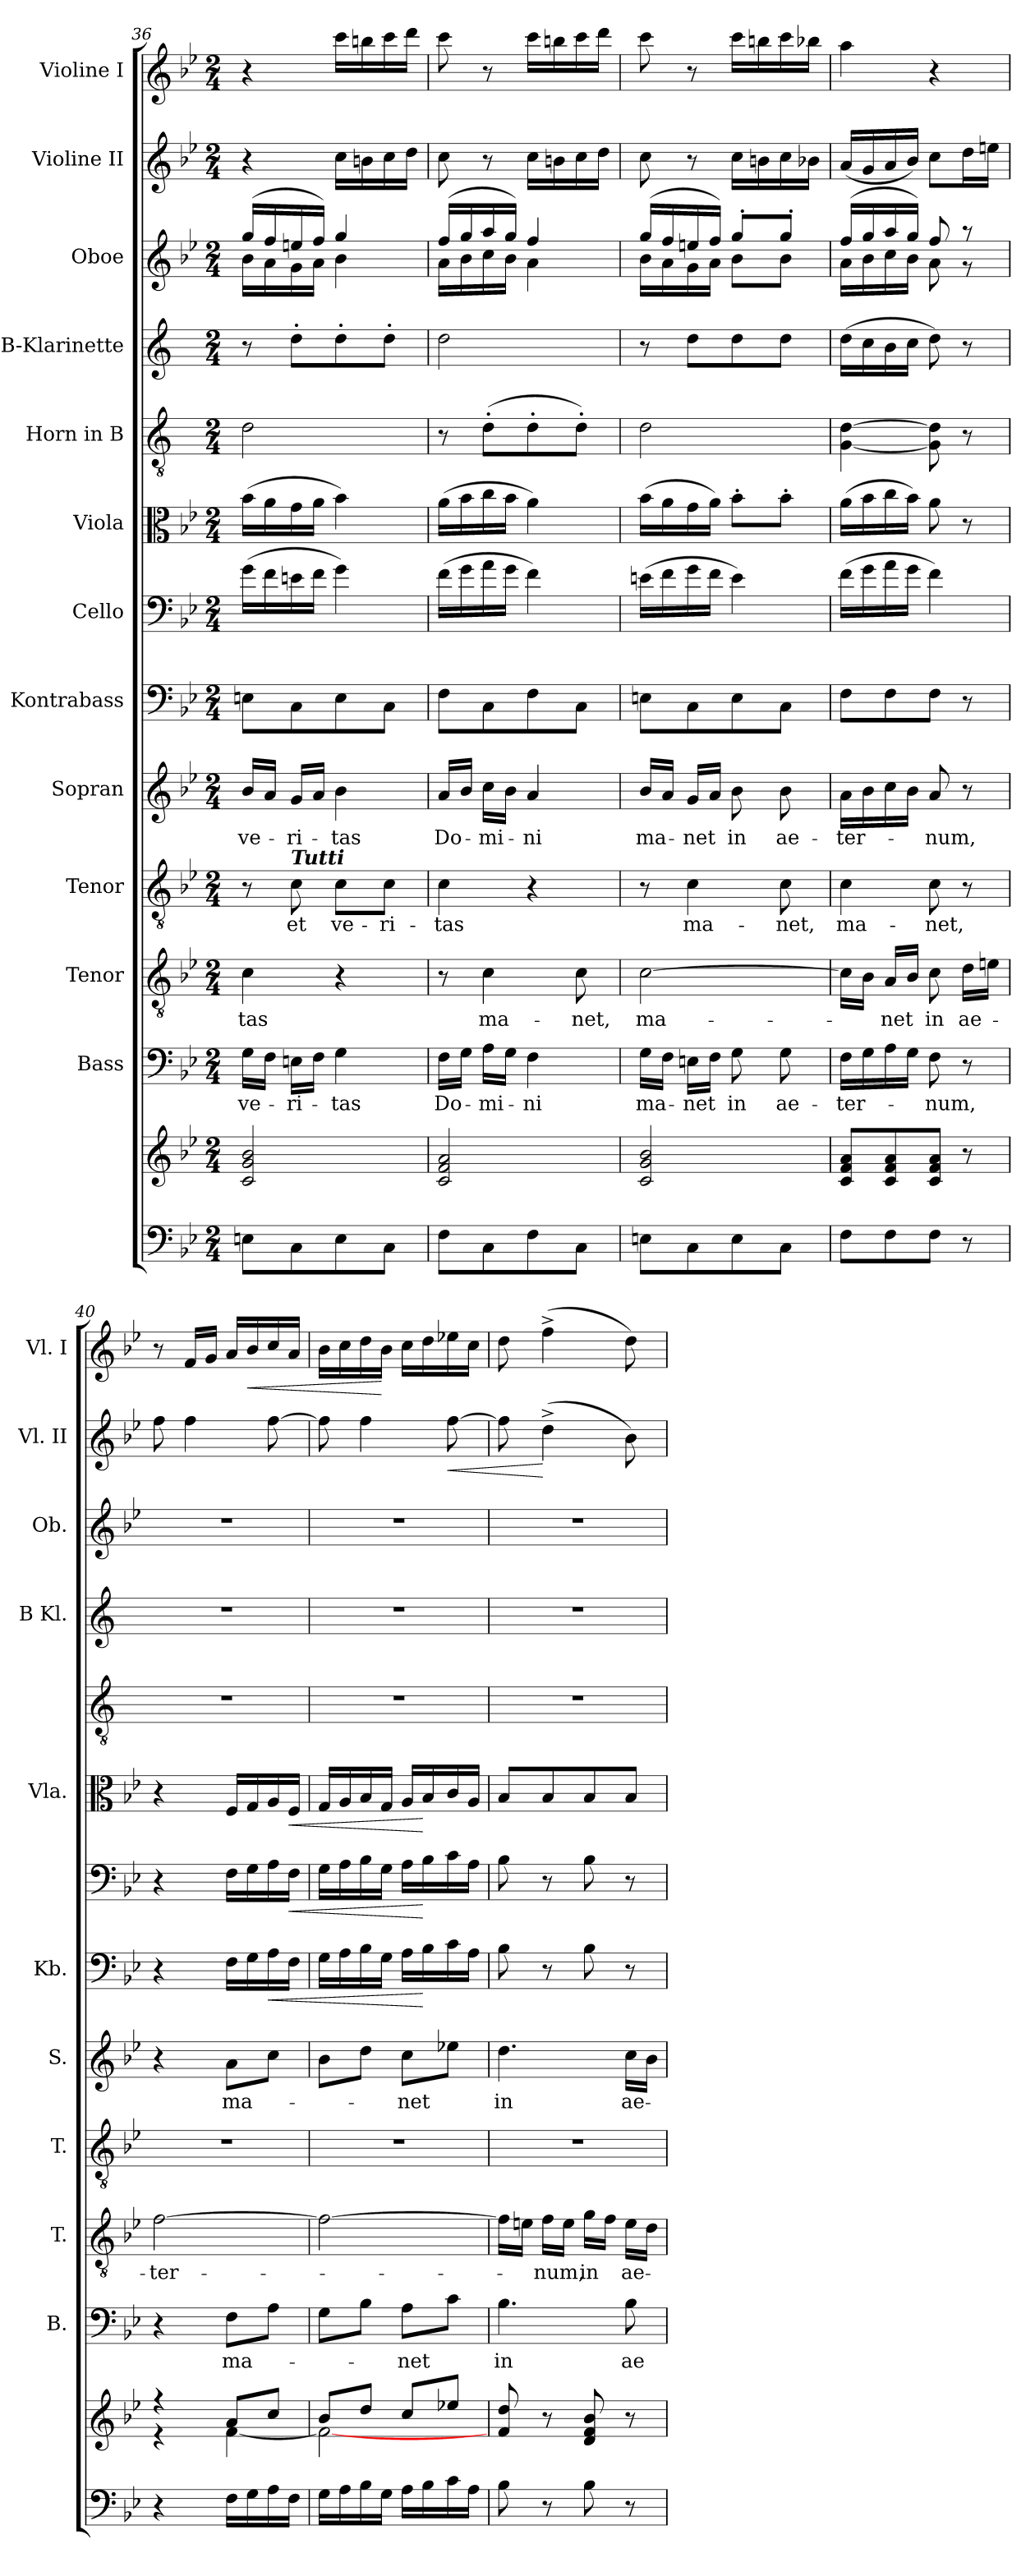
**kern	**kern	**kern	**text	**kern	**text	**kern	**text	**kern	**text	**kern	**dynam	**kern	**dynam	**kern	**dynam	**kern	**kern	**kern	**kern	**dynam	**kern	**dynam
*part13	*part13	*part12	*part12	*part11	*part11	*part10	*part10	*part9	*part9	*part8	*part8	*part7	*part7	*part6	*part6	*part5	*part4	*part3	*part2	*part2	*part1	*part1
*staff14	*staff13	*staff12	*staff12	*staff11	*staff11	*staff10	*staff10	*staff9	*staff9	*staff8	*staff8	*staff7	*staff7	*staff6	*staff6	*staff5	*staff4	*staff3	*staff2	*staff2	*staff1	*staff1
*	*	*I"Bass	*	*I"Tenor	*	*I"Tenor	*	*I"Sopran	*	*I"Kontrabass	*	*I"Cello	*	*I"Viola	*	*I"Horn in B	*I"B-Klarinette	*I"Oboe	*I"Violine II	*	*I"Violine I	*
*	*	*I'B.	*	*I'T.	*	*I'T.	*	*I'S.	*	*I'Kb.	*	*	*	*I'Vla.	*	*	*I'B Kl.	*I'Ob.	*I'Vl. II	*	*I'Vl. I	*
!!LO:PB:g=z
*clefF4	*clefG2	*clefF4	*	*clefGv2	*	*clefGv2	*	*clefG2	*	*clefF4	*	*clefF4	*	*clefC3	*	*clefGv2	*clefG2	*clefG2	*clefG2	*	*clefG2	*
*	*	*	*	*	*	*	*	*	*	*ITrd7c12	*	*	*	*	*	*ITrd1c2	*ITrd1c2	*	*	*	*	*
*k[b-e-]	*k[b-e-]	*k[b-e-]	*	*k[b-e-]	*	*k[b-e-]	*	*k[b-e-]	*	*k[b-e-]	*	*k[b-e-]	*	*k[b-e-]	*	*k[b-e-]	*k[b-e-]	*k[b-e-]	*k[b-e-]	*	*k[b-e-]	*
*B-:	*B-:	*B-:	*	*B-:	*	*B-:	*	*B-:	*	*B-:	*	*B-:	*	*B-:	*	*B-:	*B-:	*B-:	*B-:	*	*B-:	*
*M2/4	*M2/4	*M2/4	*	*M2/4	*	*M2/4	*	*M2/4	*	*M2/4	*	*M2/4	*	*M2/4	*	*M2/4	*M2/4	*M2/4	*M2/4	*	*M2/4	*
=36	=36	=36	=36	=36	=36	=36	=36	=36	=36	=36	=36	=36	=36	=36	=36	=36	=36	=36	=36	=36	=36	=36
!	!	!	!LO:LY:b	!	!LO:LY:b	!	!	!	!LO:LY:b	!	!	!	!	!	!	!	!	!	!	!	!	!
*	*	*	*	*	*	*	*	*	*	*	*	*	*	*	*	*	*	*^	*	*	*	*
8En\L	2c/ 2g/ 2b-/	16G\LL	ve-	4c\	-tas	8r	.	16b-/LL	ve-	8EEn\L	.	(>16g\LL	.	(>16b-\LL	.	2c\	8r	(>16gg/LL	16b-\LL	4r	.	4r	.
.	.	16F\JJ	.	.	.	.	.	16a/JJ	.	.	.	16f\	.	16a\	.	.	.	16ff/	16a\	.	.	.	.
!	!	!	!	!	!	!LO:TX:a:Bi:t=Tutti	!	!	!	!	!	!	!	!	!	!	!	!	!	!	!	!	!
!	!	!	!LO:LY:b	!	!	!	!LO:LY:b	!	!LO:LY:b	!	!	!	!	!	!	!	!	!	!	!	!	!	!
8C\	.	16En\LL	-ri-	.	.	8c\	et	16g/LL	-ri-	8CC\	.	16en\	.	16g\	.	.	8cc'>\L	16een/	16g\	.	.	.	.
.	.	16F\JJ	.	.	.	.	.	16a/JJ	.	.	.	16f\JJ	.	16a\JJ	.	.	.	16ff/JJ)	16a\JJ	.	.	.	.
!	!	!	!LO:LY:b	!	!	!	!LO:LY:b	!	!LO:LY:b	!	!	!	!	!	!	!	!	!	!	!	!	!	!
8E\	.	4G\	-tas	4r	.	8c\L	ve-	4b-\	-tas	8EE\	.	4g\)	.	4b-\)	.	.	8cc'>\	4gg/	4b-\	16cc\LL	.	16ccc\LL	.
.	.	.	.	.	.	.	.	.	.	.	.	.	.	.	.	.	.	.	.	16bn\	.	16bbn\	.
!	!	!	!	!	!	!	!LO:LY:b	!	!	!	!	!	!	!	!	!	!	!	!	!	!	!	!
8C\J	.	.	.	.	.	8c\J	-ri-	.	.	8CC\J	.	.	.	.	.	.	8cc'>\J	.	.	16cc\	.	16ccc\	.
.	.	.	.	.	.	.	.	.	.	.	.	.	.	.	.	.	.	.	.	16dd\JJ	.	16ddd\JJ	.
=37	=37	=37	=37	=37	=37	=37	=37	=37	=37	=37	=37	=37	=37	=37	=37	=37	=37	=37	=37	=37	=37	=37	=37
!	!	!	!LO:LY:b	!	!	!	!LO:LY:b	!	!LO:LY:b	!	!	!	!	!	!	!	!	!	!	!	!	!	!
8F\L	2c/ 2f/ 2a/	16F\LL	Do-	8r	.	4c\	-tas	16a/LL	Do-	8FF\L	.	(>16f\LL	.	(>16a\LL	.	8r	2cc\	(>16ff/LL	16a\LL	8cc\	.	8ccc\	.
.	.	16G\JJ	.	.	.	.	.	16b-/JJ	.	.	.	16g\	.	16b-\	.	.	.	16gg/	16b-\	.	.	.	.
!	!	!	!LO:LY:b	!	!LO:LY:b	!	!	!	!LO:LY:b	!	!	!	!	!	!	!	!	!	!	!	!	!	!
8C\	.	16A\LL	-mi-	4c\	ma-	.	.	16cc\LL	-mi-	8CC\	.	16a\	.	16cc\	.	(>8c'>\L	.	16aa/	16cc\	8r	.	8r	.
.	.	16G\JJ	.	.	.	.	.	16b-\JJ	.	.	.	16g\JJ	.	16b-\JJ	.	.	.	16gg/JJ)	16b-\JJ	.	.	.	.
!	!	!	!LO:LY:b	!	!	!	!	!	!LO:LY:b	!	!	!	!	!	!	!	!	!	!	!	!	!	!
8F\	.	4F\	-ni	.	.	4r	.	4a/	-ni	8FF\	.	4f\)	.	4a\)	.	8c'>\	.	4ff/	4a\	16cc\LL	.	16ccc\LL	.
.	.	.	.	.	.	.	.	.	.	.	.	.	.	.	.	.	.	.	.	16bn\	.	16bbn\	.
!	!	!	!	!	!LO:LY:b	!	!	!	!	!	!	!	!	!	!	!	!	!	!	!	!	!	!
8C\J	.	.	.	8c\	-net,	.	.	.	.	8CC\J	.	.	.	.	.	8c'>\J)	.	.	.	16cc\	.	16ccc\	.
.	.	.	.	.	.	.	.	.	.	.	.	.	.	.	.	.	.	.	.	16dd\JJ	.	16ddd\JJ	.
=38	=38	=38	=38	=38	=38	=38	=38	=38	=38	=38	=38	=38	=38	=38	=38	=38	=38	=38	=38	=38	=38	=38	=38
!	!	!	!LO:LY:b	!	!LO:LY:b	!	!	!	!LO:LY:b	!	!	!	!	!	!	!	!	!	!	!	!	!	!
8En\L	2c/ 2g/ 2b-/	16G\LL	ma-	[2c\	ma-	8r	.	16b-/LL	ma-	8EEn\L	.	(>16en\LL	.	(>16b-\LL	.	2c\	8r	(>16gg/LL	16b-\LL	8cc\	.	8ccc\	.
.	.	16F\JJ	.	.	.	.	.	16a/JJ	.	.	.	16f\	.	16a\	.	.	.	16ff/	16a\	.	.	.	.
!	!	!	!LO:LY:b	!	!	!	!LO:LY:b	!	!LO:LY:b	!	!	!	!	!	!	!	!	!	!	!	!	!	!
8C\	.	16En\LL	-net	.	.	4c\	ma-	16g/LL	-net	8CC\	.	16g\	.	16g\	.	.	8cc\L	16een/	16g\	8r	.	8r	.
.	.	16F\JJ	.	.	.	.	.	16a/JJ	.	.	.	16f\JJ	.	16a\JJ)	.	.	.	16ff/JJ)	16a\JJ	.	.	.	.
!	!	!	!LO:LY:b	!	!	!	!	!	!LO:LY:b	!	!	!	!	!	!	!	!	!	!	!	!	!	!
8E\	.	8G\	in	.	.	.	.	8b-\	in	8EE\	.	4e\)	.	8b-'>\L	.	.	8cc\	8gg'>/L	8b-\L	16cc\LL	.	16ccc\LL	.
.	.	.	.	.	.	.	.	.	.	.	.	.	.	.	.	.	.	.	.	16bn\	.	16bbn\	.
!	!	!	!LO:LY:b	!	!	!	!LO:LY:b	!	!LO:LY:b	!	!	!	!	!	!	!	!	!	!	!	!	!	!
8C\J	.	8G\	ae-	.	.	8c\	-net,	8b-\	ae-	8CC\J	.	.	.	8b-'>\J	.	.	8cc\J	8gg'>/J	8b-\J	16cc\	.	16ccc\	.
.	.	.	.	.	.	.	.	.	.	.	.	.	.	.	.	.	.	.	.	16b-X\JJ	.	16bb-X\JJ	.
=39	=39	=39	=39	=39	=39	=39	=39	=39	=39	=39	=39	=39	=39	=39	=39	=39	=39	=39	=39	=39	=39	=39	=39
!	!	!	!LO:LY:b	!	!	!	!LO:LY:b	!	!LO:LY:b	!	!	!	!	!	!	!	!	!	!	!	!	!	!
8F\L	8c/ 8f/ 8a/L	16F\LL	-ter-	16c\LL]	.	4c\	ma-	16a\LL	-ter-	8FF\L	.	(>16f\LL	.	(>16a\LL	.	[4F\ [4c\	(>16cc\LL	(>16ff/LL	16a\LL	(<16a/LL	.	4aa\	.
.	.	16G\	.	16B-\JJ	.	.	.	16b-\	.	.	.	16g\	.	16b-\	.	.	16b-\	16gg/	16b-\	16g/	.	.	.
!	!	!	!	!	!LO:LY:b	!	!	!	!	!	!	!	!	!	!	!	!	!	!	!	!	!	!
8F\	8c/ 8f/ 8a/	16A\	.	16A/LL	-net	.	.	16cc\	.	8FF\	.	16a\	.	16cc\	.	.	16a\	16aa/	16cc\	16a/	.	.	.
.	.	16G\JJ	.	16B-/JJ	.	.	.	16b-\JJ	.	.	.	16g\JJ	.	16b-\JJ)	.	.	16b-\JJ	16gg/JJ)	16b-\JJ	16b-/JJ)	.	.	.
!	!	!	!LO:LY:b	!	!LO:LY:b	!	!LO:LY:b	!	!LO:LY:b	!	!	!	!	!	!	!	!	!	!	!	!	!	!
8F\J	8c/ 8f/ 8a/J	8F\	-num,	8c\	in	8c\	-net,	8a/	-num,	8FF\J	.	4f\)	.	8a\	.	8F\] 8c\]	8cc\)	8ff/	8a\	8cc\L	.	4r	.
!	!	!	!	!	!LO:LY:b	!	!	!	!	!	!	!	!	!	!	!	!	!	!	!	!	!	!
8r	8r	8r	.	16d\LL	ae-	8r	.	8r	.	8r	.	.	.	8r	.	8r	8r	8r	8r	16dd\L	.	.	.
.	.	.	.	16en\JJ	.	.	.	.	.	.	.	.	.	.	.	.	.	.	.	16een\JJ	.	.	.
*	*	*	*	*	*	*	*	*	*	*	*	*	*	*	*	*	*	*v	*v	*	*	*	*
=40	=40	=40	=40	=40	=40	=40	=40	=40	=40	=40	=40	=40	=40	=40	=40	=40	=40	=40	=40	=40	=40	=40
*	*^	*	*	*	*	*	*	*	*	*	*	*	*	*	*	*	*	*	*	*	*	*
!	!	!	!	!	!	!LO:LY:b	!	!	!	!	!	!	!	!	!	!	!	!	!	!	!	!	!
4r	4r	4r	4r	.	[2f\	-ter-	2r	.	4r	.	4r	.	4r	.	4r	.	2r	2r	2r	8ff\	.	8r	.
.	.	.	.	.	.	.	.	.	.	.	.	.	.	.	.	.	.	.	.	4ff\	.	16f/LL	.
.	.	.	.	.	.	.	.	.	.	.	.	.	.	.	.	.	.	.	.	.	.	16g/JJ	.
!	!	!	!	!LO:LY:b	!	!	!	!	!	!LO:LY:b	!	!	!	!	!	!	!	!	!	!	!	!	!
16F\LL	8a/L	[<4f\	8F\L	ma-	.	.	.	.	8a\L	ma-	16FF\LL	.	16F\LL	.	16F/LL	.	.	.	.	.	.	16a/LL	.
!	!	!	!	!	!	!	!	!	!	!	!	!	!	!	!	!	!	!	!	!	!	!	!LO:HP:b
16G\	.	.	.	.	.	.	.	.	.	.	16GG\	.	16G\	.	16G/	.	.	.	.	.	.	16b-/	<
!	!	!	!	!	!	!	!	!	!	!	!	!LO:HP:b	!	!	!	!	!	!	!	!	!	!	!
16A\	8cc/J	.	8A\J	.	.	.	.	.	8cc\J	.	16AA\	<	16A\	.	16A/	.	.	.	.	[8ff\	.	16cc/	.
!	!	!	!	!	!	!	!	!	!	!	!	!	!	!LO:HP:b	!	!LO:HP:b	!	!	!	!	!	!	!
16F\JJ	.	.	.	.	.	.	.	.	.	.	16FF\JJ	.	16F\JJ	<	16F/JJ	<	.	.	.	.	.	16a/JJ	.
!!LO:PB:g=z
=41	=41	=41	=41	=41	=41	=41	=41	=41	=41	=41	=41	=41	=41	=41	=41	=41	=41	=41	=41	=41	=41	=41	=41
16G\LL	8b-/L	2f\_	8G\L	.	2f\_	.	2r	.	8b-\L	.	16GG\LL	.	16G\LL	.	16G/LL	.	2r	2r	2r	8ff\]	.	16b-\LL	.
16A\	.	.	.	.	.	.	.	.	.	.	16AA\	.	16A\	.	16A/	.	.	.	.	.	.	16cc\	.
16B-\	8dd/J	.	8B-\J	.	.	.	.	.	8dd\J	.	16BB-\	.	16B-\	.	16B-/	.	.	.	.	4ff\	.	16dd\	.
16G\JJ	.	.	.	.	.	.	.	.	.	.	16GG\JJ	.	16G\JJ	.	16G/JJ	.	.	.	.	.	.	16b-\JJ	[
!	!	!	!	!LO:LY:b	!	!	!	!	!	!LO:LY:b	!	!	!	!	!	!	!	!	!	!	!	!	!
16A\LL	8cc/L	.	8A\L	-net	.	.	.	.	8cc\L	-net	16AA\LL	.	16A\LL	.	16A/LL	.	.	.	.	.	.	16cc\LL	.
16B-\	.	.	.	.	.	.	.	.	.	.	16BB-\	[	16B-\	[	16B-/	[	.	.	.	.	.	16dd\	.
!	!	!	!	!	!	!	!	!	!	!	!	!	!	!	!	!	!	!	!	!	!LO:HP:b	!	!
16c\	8ee-X/J	.	8c\J	.	.	.	.	.	8ee-X\J	.	16C\	.	16c\	.	16c/	.	.	.	.	[8ff\	<	16ee-X\	.
16A\JJ	.	.	.	.	.	.	.	.	.	.	16AA\JJ	.	16A\JJ	.	16A/JJ	.	.	.	.	.	.	16cc\JJ	.
*	*v	*v	*	*	*	*	*	*	*	*	*	*	*	*	*	*	*	*	*	*	*	*	*
=42	=42	=42	=42	=42	=42	=42	=42	=42	=42	=42	=42	=42	=42	=42	=42	=42	=42	=42	=42	=42	=42	=42
!	!	!	!LO:LY:b	!	!	!	!	!	!LO:LY:b	!	!	!	!	!	!	!	!	!	!	!	!	!
8B-\	8f/ 8dd/	4.B-\	in	16f\LL]	.	2r	.	4.dd\	in	8BB-\	.	8B-\	.	8B-/L	.	2r	2r	2r	8ff\]	.	8dd\	.
.	.	.	.	16en\JJ	.	.	.	.	.	.	.	.	.	.	.	.	.	.	.	.	.	.
!	!	!	!	!	!LO:LY:b	!	!	!	!	!	!	!	!	!	!	!	!	!	!	!	!	!
8r	8r	.	.	16f\LL	-num,	.	.	.	.	8r	.	8r	.	8B-/	.	.	.	.	(>4dd^>\	[	(>4ff^>\	.
.	.	.	.	16e\JJ	.	.	.	.	.	.	.	.	.	.	.	.	.	.	.	.	.	.
!	!	!	!	!	!LO:LY:b	!	!	!	!	!	!	!	!	!	!	!	!	!	!	!	!	!
8B-\	8d/ 8f/ 8b-/	.	.	16g\LL	in	.	.	.	.	8BB-\	.	8B-\	.	8B-/	.	.	.	.	.	.	.	.
.	.	.	.	16f\JJ	.	.	.	.	.	.	.	.	.	.	.	.	.	.	.	.	.	.
!	!	!	!LO:LY:b	!	!LO:LY:b	!	!	!	!LO:LY:b	!	!	!	!	!	!	!	!	!	!	!	!	!
8r	8r	8B-\	ae-	16e\LL	ae-	.	.	16cc\LL	ae-	8r	.	8r	.	8B-/J	.	.	.	.	8b-\)	.	8dd\)	.
.	.	.	.	16d\JJ	.	.	.	16b-\JJ	.	.	.	.	.	.	.	.	.	.	.	.	.	.
=	=	=	=	=	=	=	=	=	=	=	=	=	=	=	=	=	=	=	=	=	=	=
*-	*-	*-	*-	*-	*-	*-	*-	*-	*-	*-	*-	*-	*-	*-	*-	*-	*-	*-	*-	*-	*-	*-
